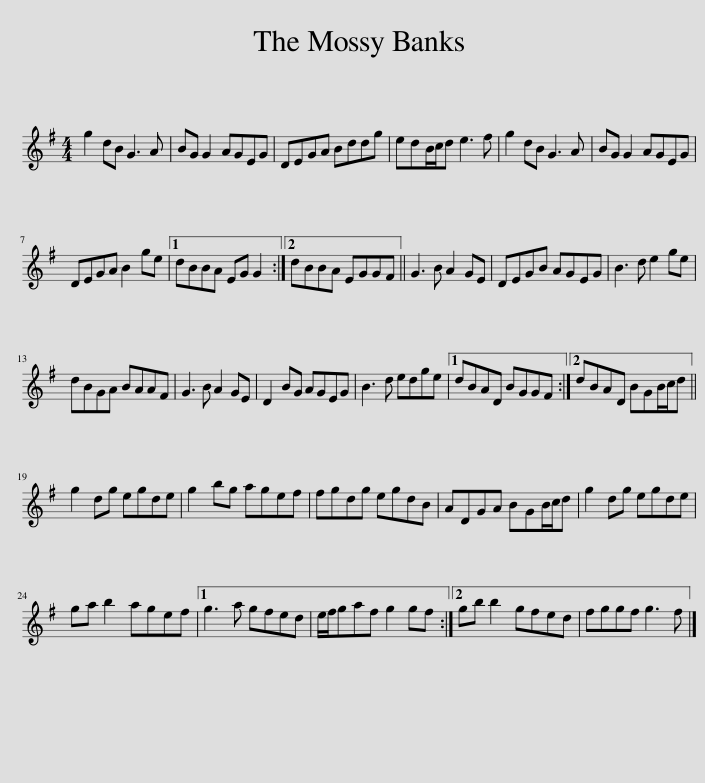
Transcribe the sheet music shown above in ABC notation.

X:1
L:1/8
M:4/4
I:linebreak $
K:G
V:1 treble
V:1
 g2 dB G3 A | BG G2 AGEG | DEGA Bddg | edB/c/d e3 f | g2 dB G3 A | %5
 BG G2 AGEG |$ DEGA B2 ge |1 dBBA EG G2 :|2 dBBA EGGF || G3 B A2 GE | %10
 DEGB AGEG | B3 d e2 ge |$ dBGA BAAF | G3 B A2 GE | D2 BG AGEG | %15
 B3 d edge |1 dBAD BGGF :|2 dBAD BGB/c/d ||$ g2 dg egde | g2 bg agef | %20
 fgdg egdB | ADGA BGB/c/d | g2 dg egde |$ ga b2 agef |1 g3 a gfed | %25
 e/f/gaf g2 gf :|2 gb b2 gfed | fggf g3 f |] %28
